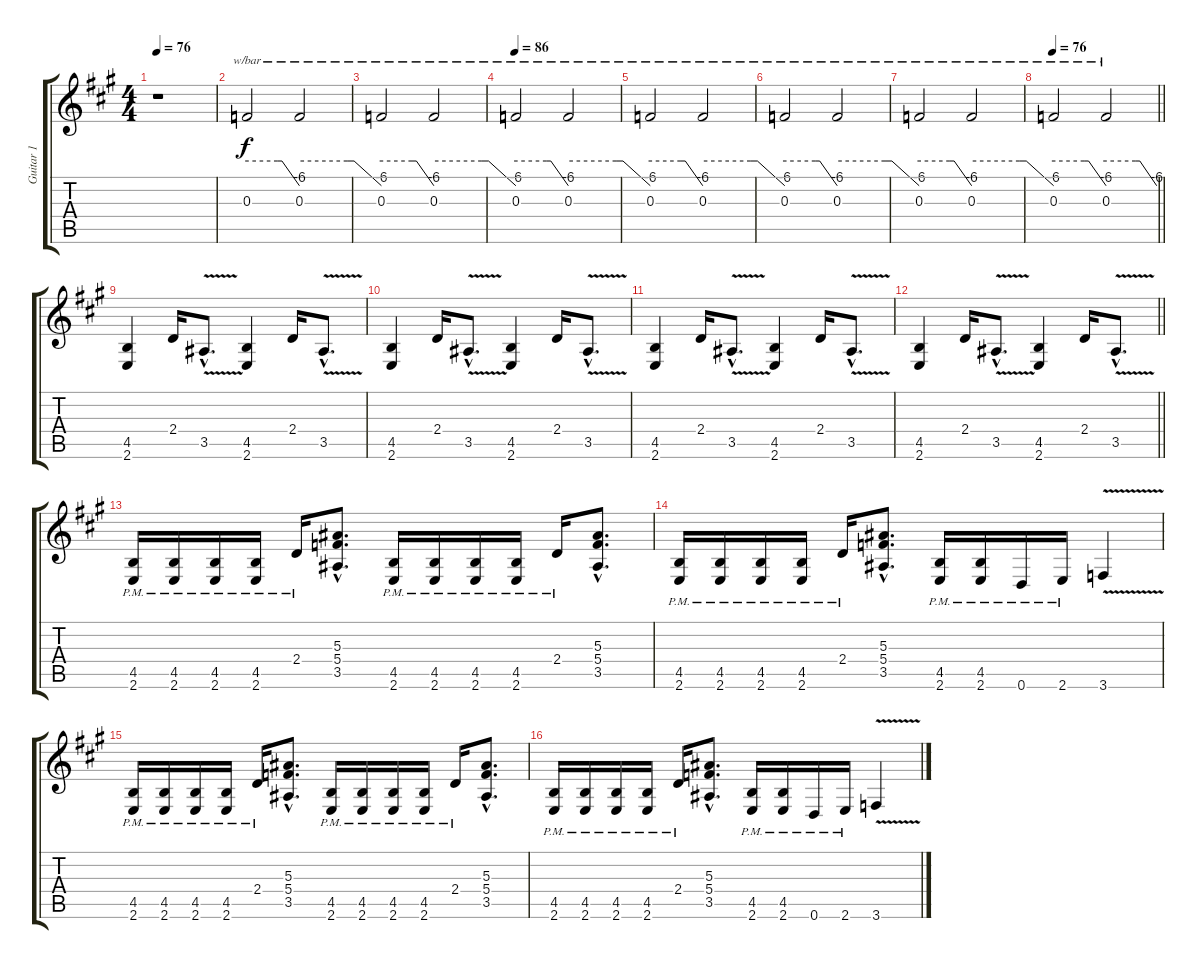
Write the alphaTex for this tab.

\track ("Guitar 1" "Guitar 1") {instrument distortionguitar}
\staff {score tabs}
\tuning (D4 A3 F3 C3 G2 D2) {hide}
\ts (4 4)
\tempo 76
\clef g2
\ks f#minor
r.1{dy f instrument distortionguitar} |
0.3.2{tbe (custom default 0 0 35 0 40 0 60 -24)} 0.3.2{tbe (custom default 0 0 35 0 40 0 60 -24)} |
0.3.2{tbe (custom default 0 0 35 0 40 0 60 -24)} 0.3.2{tbe (custom default 0 0 35 0 40 0 60 -24)} |
\tempo 86
0.3.2{tbe (custom default 0 0 35 0 40 0 60 -24)} 0.3.2{tbe (custom default 0 0 35 0 40 0 60 -24)} |
0.3.2{tbe (custom default 0 0 35 0 40 0 60 -24)} 0.3.2{tbe (custom default 0 0 35 0 40 0 60 -24)} |
0.3.2{tbe (custom default 0 0 35 0 40 0 60 -24)} 0.3.2{tbe (custom default 0 0 35 0 40 0 60 -24)} |
0.3.2{tbe (custom default 0 0 35 0 40 0 60 -24)} 0.3.2{tbe (custom default 0 0 35 0 40 0 60 -24)} |
\tempo 76
\barLineRight lightlight
0.3.2{tbe (custom default 0 0 35 0 40 0 60 -24)} 0.3.2{tbe (custom default 0 0 35 0 40 0 60 -24)} |
(4.5 2.6).4 2.4.16 3.5{v hac}.8{d} (4.5 2.6).4 2.4.16 3.5{v hac}.8{d} |
(4.5 2.6).4 2.4.16 3.5{v hac}.8{d} (4.5 2.6).4 2.4.16 3.5{v hac}.8{d} |
(4.5 2.6).4 2.4.16 3.5{v hac}.8{d} (4.5 2.6).4 2.4.16 3.5{v hac}.8{d} |
\barLineRight lightlight
(4.5 2.6).4 2.4.16 3.5{v hac}.8{d} (4.5 2.6).4 2.4.16 3.5{v hac}.8{d} |
(4.5{pm} 2.6{pm}).16 (4.5{pm} 2.6{pm}).16 (4.5{pm} 2.6{pm}).16 (4.5{pm} 2.6{pm}).16 2.4{pm}.16 (5.3{hac} 5.4{hac} 3.5{hac}).8{d} (4.5{pm} 2.6{pm}).16 (4.5{pm} 2.6{pm}).16 (4.5{pm} 2.6{pm}).16 (4.5{pm} 2.6{pm}).16 2.4{pm}.16 (5.3{hac} 5.4{hac} 3.5{hac}).8{d} |
(4.5{pm} 2.6{pm}).16 (4.5{pm} 2.6{pm}).16 (4.5{pm} 2.6{pm}).16 (4.5{pm} 2.6{pm}).16 2.4{pm}.16 (5.3{hac} 5.4{hac} 3.5{hac}).8{d} (4.5{pm} 2.6{pm}).16 (4.5{pm} 2.6{pm}).16 0.6{pm}.16 2.6{pm}.16 3.6{v}.4 |
(4.5{pm} 2.6{pm}).16 (4.5{pm} 2.6{pm}).16 (4.5{pm} 2.6{pm}).16 (4.5{pm} 2.6{pm}).16 2.4{pm}.16 (5.3{hac} 5.4{hac} 3.5{hac}).8{d} (4.5{pm} 2.6{pm}).16 (4.5{pm} 2.6{pm}).16 (4.5{pm} 2.6{pm}).16 (4.5{pm} 2.6{pm}).16 2.4{pm}.16 (5.3{hac} 5.4{hac} 3.5{hac}).8{d} |
(4.5{pm} 2.6{pm}).16 (4.5{pm} 2.6{pm}).16 (4.5{pm} 2.6{pm}).16 (4.5{pm} 2.6{pm}).16 2.4{pm}.16 (5.3{hac} 5.4{hac} 3.5{hac}).8{d} (4.5{pm} 2.6{pm}).16 (4.5{pm} 2.6{pm}).16 0.6{pm}.16 2.6{pm}.16 3.6{v}.4
